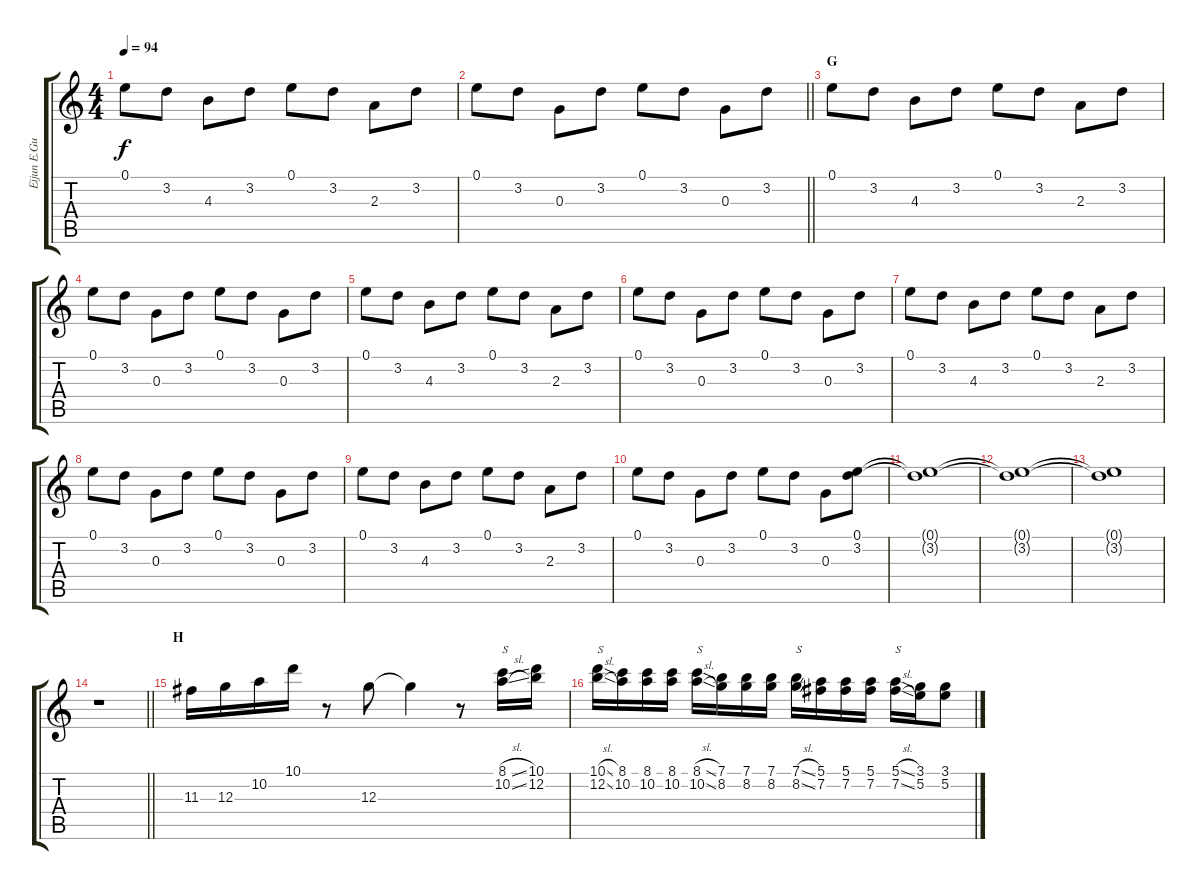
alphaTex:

\track ("Eijun E.Guitar I" "Eijun E.Gu") {instrument electricguitarclean}
\staff {score tabs}
\tuning (E4 B3 G3 D3 A2 E2) {hide}
\ts (4 4)
\tempo 94
\clef g2
\ks c
0.1.8{dy f} 3.2.8 4.3.8 3.2.8 0.1.8 3.2.8 2.3.8 3.2.8 |
\barLineRight lightlight
0.1.8 3.2.8 0.3.8 3.2.8 0.1.8 3.2.8 0.3.8 3.2.8 |
\section ("" "G")
0.1.8 3.2.8 4.3.8 3.2.8 0.1.8 3.2.8 2.3.8 3.2.8 |
0.1.8 3.2.8 0.3.8 3.2.8 0.1.8 3.2.8 0.3.8 3.2.8 |
0.1.8 3.2.8 4.3.8 3.2.8 0.1.8 3.2.8 2.3.8 3.2.8 |
0.1.8 3.2.8 0.3.8 3.2.8 0.1.8 3.2.8 0.3.8 3.2.8 |
0.1.8 3.2.8 4.3.8 3.2.8 0.1.8 3.2.8 2.3.8 3.2.8 |
0.1.8 3.2.8 0.3.8 3.2.8 0.1.8 3.2.8 0.3.8 3.2.8 |
0.1.8 3.2.8 4.3.8 3.2.8 0.1.8 3.2.8 2.3.8 3.2.8 |
0.1.8 3.2.8 0.3.8 3.2.8 0.1.8 3.2.8 0.3.8 (0.1 3.2).8 |
(0.1{t} 3.2{t}).1 |
(0.1{t} 3.2{t}).1 |
(0.1{t} 3.2{t}).1 |
\barLineRight lightlight
r.1 |
\section ("" "H")
11.3.16 12.3.16 10.2.16 10.1.16 r.8 12.3.8 12.3{t}.4 r.8 (8.1{sl} 10.2{sl}).16{txt "S"} (10.1 12.2).16 |
(10.1{sl} 12.2{sl}).16{txt "S"} (8.1 10.2).16 (8.1 10.2).16 (8.1 10.2).16 (8.1{sl} 10.2{sl}).16{txt "S"} (7.1 8.2).16 (7.1 8.2).16 (7.1 8.2).16 (7.1{sl} 8.2{sl}).16{txt "S"} (5.1 7.2).16 (5.1 7.2).16 (5.1 7.2).16 (5.1{sl} 7.2{sl}).16{txt "S"} (3.1 5.2).16 (3.1 5.2).8
